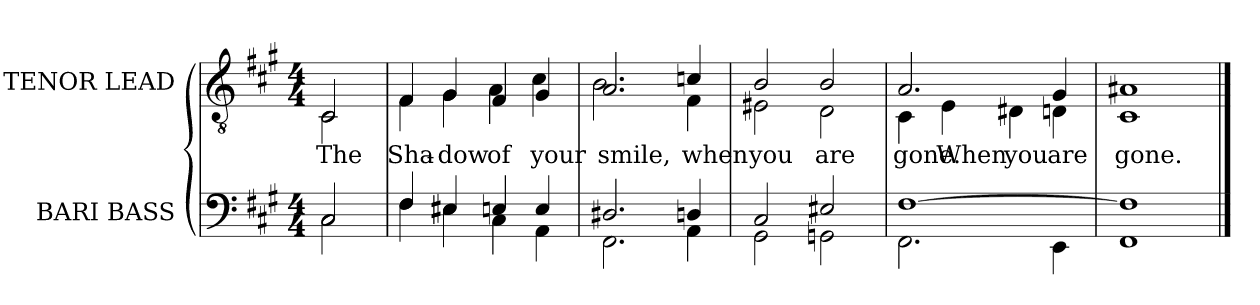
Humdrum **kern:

**kern	**kern	**text
*part2	*part1	*part1
*staff2	*staff1	*staff1
*I"BARI BASS	*I"TENOR LEAD	*
*clefF4	*clefGv2	*
*k[f#c#g#]	*k[f#c#g#]	*
*M4/4	*M4/4	*
=1	=1	=1
*^	*^	*
!	!	!	!	!LO:LY:b
2C#/	2C#\	2C#/	2C#\	The
=2	=2	=2	=2	=2
!	!	!	!	!LO:LY:b
4F#/	4F#\	4F#/	4F#\	Sha-
!	!	!	!	!LO:LY:b
4E#X/	4E#\	4G#/	4G#\	-dow
!	!	!	!	!LO:LY:b
4En/	4C#\	4F#/	4A\	of
!	!	!	!	!LO:LY:b
4E/	4AA\	4G#/	4c#\	your
=3	=3	=3	=3	=3
!	!	!	!	!LO:LY:b
2.D#X/	2.FF#\	2.A/	2.B\	smile,
!	!	!	!	!LO:LY:b
4Dn/	4AA\	4cn/	4F#\	when
=4	=4	=4	=4	=4
!	!	!	!	!LO:LY:b
2C#/	2GG#\	2B/	2E#X\	you
!	!	!	!	!LO:LY:b
2E#X/	2GGn\	2B/	2D\	are
=5	=5	=5	=5	=5
!	!	!	!	!LO:LY:b
[>1F#	2.FF#\	2.A/	4C#\	gone.
!	!	!	!	!LO:LY:b
.	.	.	4E\	When
!	!	!	!	!LO:LY:b
.	.	.	4D#X\	you
!	!	!	!	!LO:LY:b
.	4EE\	4G#/	4Dn\	are
=6	=6	=6	=6	=6
!	!	!	!	!LO:LY:b
1F#]	1FF#	1A#X	1C#	gone.
*v	*v	*	*	*
*	*v	*v	*
==	==	==
*-	*-	*-
